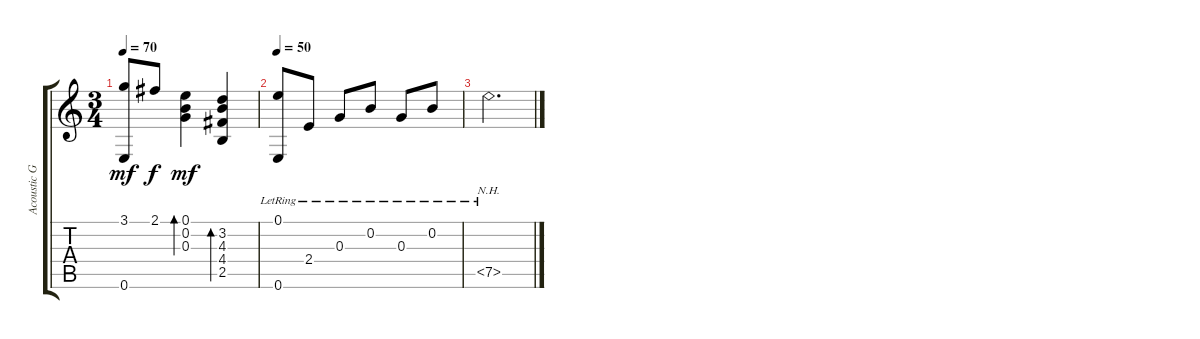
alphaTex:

\track ("Acoustic Guitar" "Acoustic G") {instrument acousticguitarnylon}
\staff {score tabs}
\tuning (E4 B3 G3 D3 A2 E2) {hide}
\ts (3 4)
\tempo 70
\clef g2
\ks c
(3.1 0.6).8{dy mf} 2.1.8{dy f} (0.1 0.2 0.3).4{bd 60 dy mf} (3.2 4.3 4.4 2.5).4{bd 60} |
\tempo 50
(0.1{lr} 0.6{lr}).8 2.4{lr}.8 0.3{lr}.8 0.2{lr}.8 0.3{lr}.8 0.2{lr}.8 |
7.5{nh lr}.2{d}
